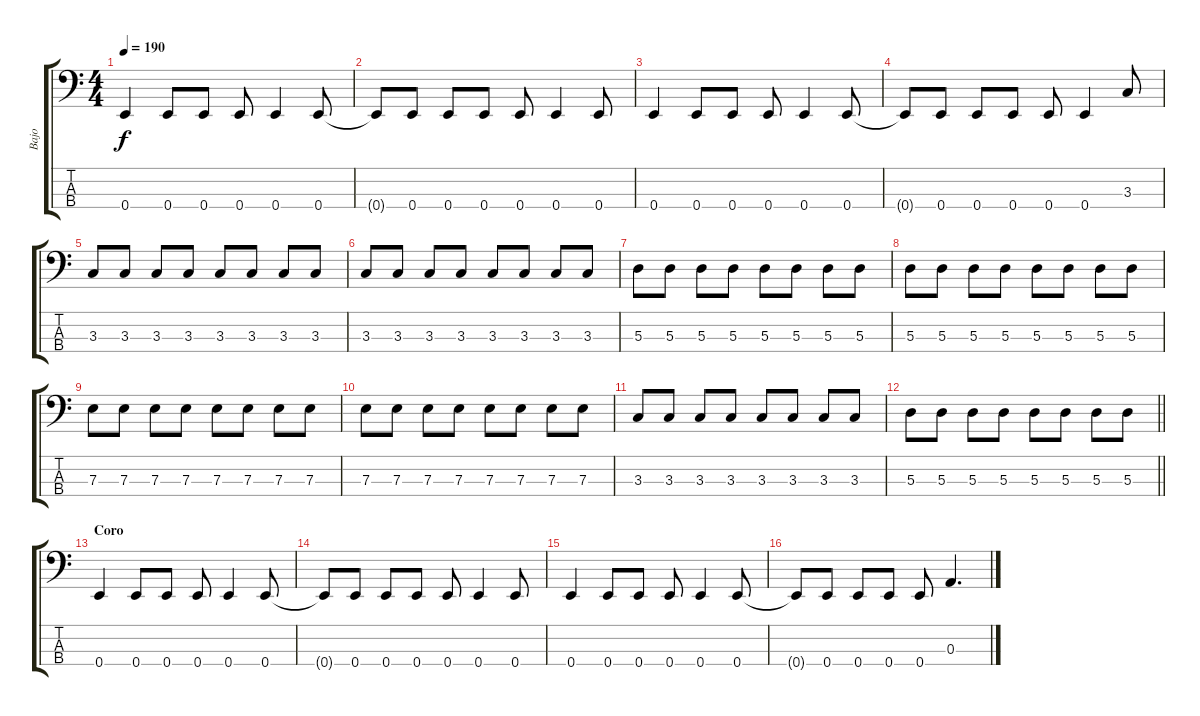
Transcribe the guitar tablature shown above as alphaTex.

\track ("Bajo" "Bajo") {instrument overdrivenguitar}
\staff {score tabs}
\tuning (G2 D2 A1 E1) {hide}
\ts (4 4)
\tempo 190
\clef f4
\ks c
0.4.4{dy f} 0.4.8 0.4.8 0.4.8 0.4.4 0.4.8 |
0.4{t}.8 0.4.8 0.4.8 0.4.8 0.4.8 0.4.4 0.4.8 |
0.4.4 0.4.8 0.4.8 0.4.8 0.4.4 0.4.8 |
0.4{t}.8 0.4.8 0.4.8 0.4.8 0.4.8 0.4.4 3.3.8 |
3.3.8 3.3.8 3.3.8 3.3.8 3.3.8 3.3.8 3.3.8 3.3.8 |
3.3.8 3.3.8 3.3.8 3.3.8 3.3.8 3.3.8 3.3.8 3.3.8 |
5.3.8 5.3.8 5.3.8 5.3.8 5.3.8 5.3.8 5.3.8 5.3.8 |
5.3.8 5.3.8 5.3.8 5.3.8 5.3.8 5.3.8 5.3.8 5.3.8 |
7.3.8 7.3.8 7.3.8 7.3.8 7.3.8 7.3.8 7.3.8 7.3.8 |
7.3.8 7.3.8 7.3.8 7.3.8 7.3.8 7.3.8 7.3.8 7.3.8 |
3.3.8 3.3.8 3.3.8 3.3.8 3.3.8 3.3.8 3.3.8 3.3.8 |
\barLineRight lightlight
5.3.8 5.3.8 5.3.8 5.3.8 5.3.8 5.3.8 5.3.8 5.3.8 |
\section ("" "Coro")
0.4.4 0.4.8 0.4.8 0.4.8 0.4.4 0.4.8 |
0.4{t}.8 0.4.8 0.4.8 0.4.8 0.4.8 0.4.4 0.4.8 |
0.4.4 0.4.8 0.4.8 0.4.8 0.4.4 0.4.8 |
0.4{t}.8 0.4.8 0.4.8 0.4.8 0.4.8 0.3.4{d}
